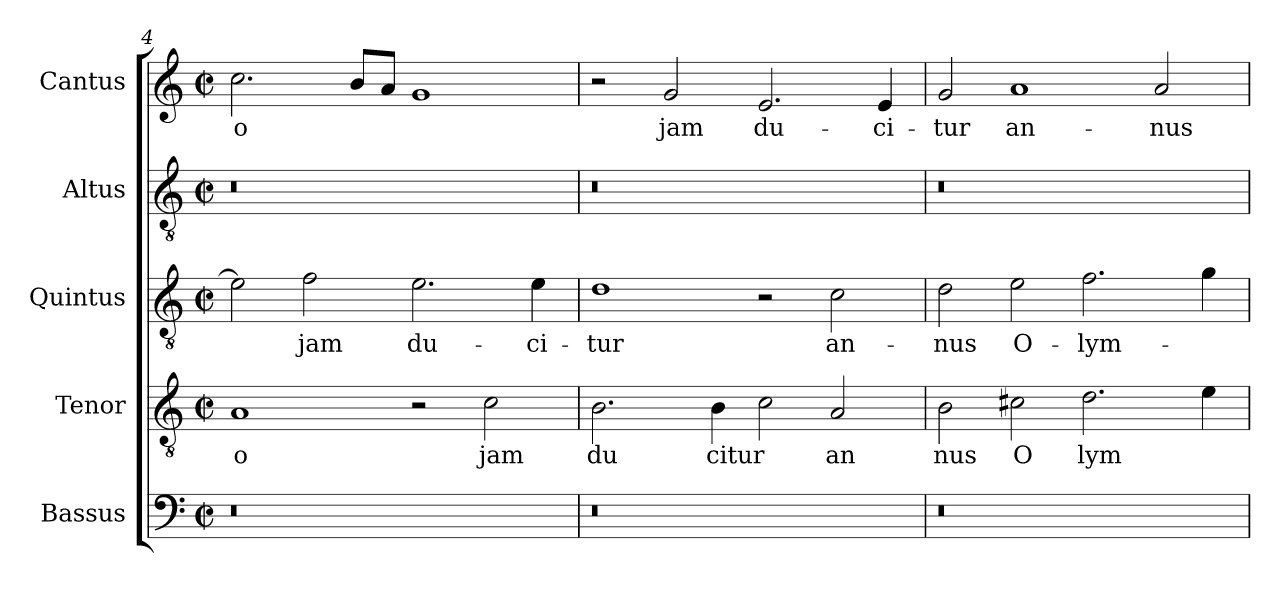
**kern	**kern	**text	**kern	**text	**kern	**kern	**text
*part5	*part4	*part4	*part3	*part3	*part2	*part1	*part1
*staff5	*staff4	*staff4	*staff3	*staff3	*staff2	*staff1	*staff1
*I"Bassus	*I"Tenor	*	*I"Quintus	*	*I"Altus	*I"Cantus	*
*clefF4	*clefGv2	*	*clefGv2	*	*clefGv2	*clefG2	*
*M2/2	*M2/2	*	*M2/2	*	*M2/2	*M2/2	*
*met(c|)	*met(c|)	*	*met(c|)	*	*met(c|)	*met(c|)	*
=4	=4	=4	=4	=4	=4	=4	=4
!	!	!LO:LY:b:cj	!	!	!	!	!LO:LY:b:cj
0r	1A	o	2e\]	.	0r	2.cc\	-o
!	!	!	!	!LO:LY:b:cj	!	!	!
.	.	.	2f\	jam	.	.	.
.	.	.	.	.	.	8b/L	.
.	.	.	.	.	.	8a/J	.
!	!	!	!	!LO:LY:b:cj	!	!	!
.	2r	.	2.e\	du-	.	1g	.
!	!	!LO:LY:b:cj	!	!	!	!	!
.	2c\	jam	.	.	.	.	.
!	!	!	!	!LO:LY:b:cj	!	!	!
.	.	.	4e\	-ci-	.	.	.
=5	=5	=5	=5	=5	=5	=5	=5
!	!	!LO:LY:b:cj	!	!LO:LY:b:cj	!	!	!
0r	2.B\	du	1d	-tur	0r	2r	.
!	!	!	!	!	!	!	!LO:LY:b:cj
.	.	.	.	.	.	2g/	jam
!	!	!LO:LY:b	!	!	!	!	!
.	4B\	citur	.	.	.	.	.
!	!	!	!	!	!	!	!LO:LY:b:cj
.	2c\	.	2r	.	.	2.e/	du-
!	!	!LO:LY:b:cj	!	!LO:LY:b:cj	!	!	!
.	2A/	an	2c\	an-	.	.	.
!	!	!	!	!	!	!	!LO:LY:b:cj
.	.	.	.	.	.	4e/	-ci-
=6	=6	=6	=6	=6	=6	=6	=6
!	!	!LO:LY:b:cj	!	!LO:LY:b:cj	!	!	!LO:LY:b:cj
0r	2B\	nus	2d\	-nus	0r	2g/	-tur
!	!	!LO:LY:b:cj	!	!LO:LY:b:cj	!	!	!LO:LY:b:cj
.	2c#X\	O	2e\	O-	.	1a	an-
!	!	!LO:LY:b	!	!LO:LY:b	!	!	!
.	2.d\	lym	2.f\	-lym-	.	.	.
!	!	!	!	!	!	!	!LO:LY:b:cj
.	.	.	.	.	.	2a/	-nus
.	4e\	.	4g\	.	.	.	.
=	=	=	=	=	=	=	=
*-	*-	*-	*-	*-	*-	*-	*-
